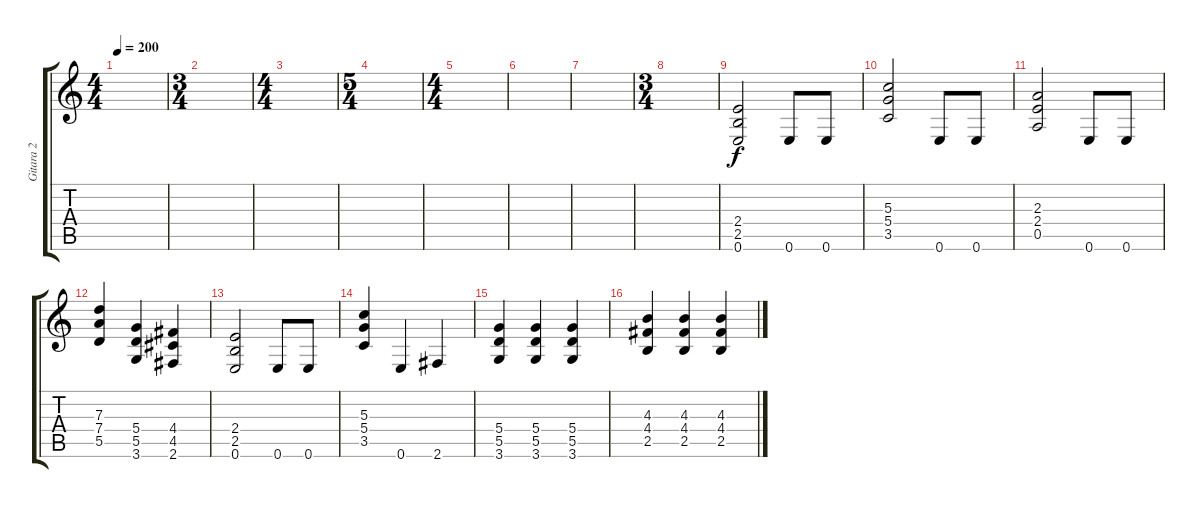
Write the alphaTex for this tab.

\track ("Gitara 2" "Gitara 2") {instrument distortionguitar}
\staff {score tabs}
\tuning (E4 B3 G3 D3 A2 E2) {hide}
\ts (4 4)
\tempo 200
\clef g2
\ks c
|
\ts (3 4)
|
\ts (4 4)
|
\ts (5 4)
|
\ts (4 4)
|
|
|
\ts (3 4)
|
(2.4 2.5 0.6).2 0.6.8 0.6.8 |
(5.3 5.4 3.5).2 0.6.8 0.6.8 |
(2.3 2.4 0.5).2 0.6.8 0.6.8 |
(7.3 7.4 5.5).4 (5.4 5.5 3.6).4 (4.4 4.5 2.6).4 |
(2.4 2.5 0.6).2 0.6.8 0.6.8 |
(5.3 5.4 3.5).4 0.6.4 2.6.4 |
(5.4 5.5 3.6).4 (5.4 5.5 3.6).4 (5.4 5.5 3.6).4 |
(4.3 4.4 2.5).4 (4.3 4.4 2.5).4 (4.3 4.4 2.5).4
